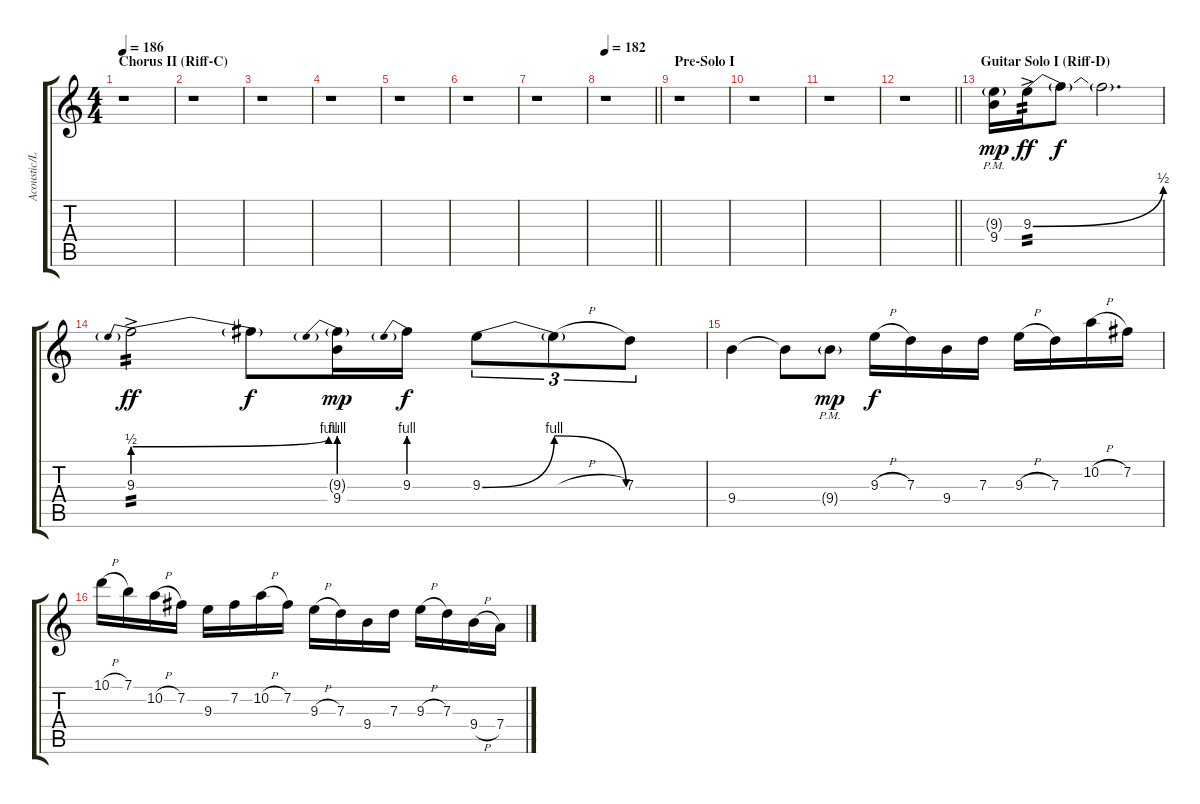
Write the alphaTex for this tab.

\track ("Acoustic/Lead Guitar I" "Acoustic/L") {instrument distortionguitar}
\staff {score tabs}
\tuning (E4 B3 G3 D3 A2 E2) {hide}
\ts (4 4)
\section ("" "Chorus II (Riff-C)")
\tempo 186
\clef g2
\ks c
r.1{dy f} |
r.1 |
r.1 |
r.1 |
r.1 |
r.1 |
r.1 |
\tempo 182
\barLineRight lightlight
r.1 |
\section ("" "Pre-Solo I")
r.1 |
r.1 |
r.1 |
\barLineRight lightlight
r.1{volume 14 instrument distortionguitar} |
\section ("" "Guitar Solo I (Riff-D)")
(9.3{g} 9.4{pm}).16{dy mp} 9.3{be (bend 0 0 60 2) ac}.16{tp 2 dy ff} 9.3{t}.8{dy f} 9.3{t}.2{d} |
9.3{be (prebendbend 0 2 60 4) ac}.2{tp 2 dy ff} 9.3{t}.8{dy f} (9.3{be (prebend 0 4 60 4) g} 9.4).16{dy mp} 9.3{be (prebend 0 4 60 4)}.16{dy f} 9.3{be (bendrelease 0 0 10 4 20 4 60 0)}.8{tu (3 2)} 9.3{h t}.8{tu (3 2)} 7.3.8{tu (3 2)} |
9.4.4 9.4{t}.8 9.4{g pm}.8{dy mp} 9.3{h}.16{dy f} 7.3.16 9.4.16 7.3.16 9.3{h}.16 7.3.16 10.2{h}.16 7.2.16 |
10.1{h}.16 7.1.16 10.2{h}.16 7.2.16 9.3.16 7.2.16 10.2{h}.16 7.2.16 9.3{h}.16 7.3.16 9.4.16 7.3.16 9.3{h}.16 7.3.16 9.4{h}.16 7.4.16
